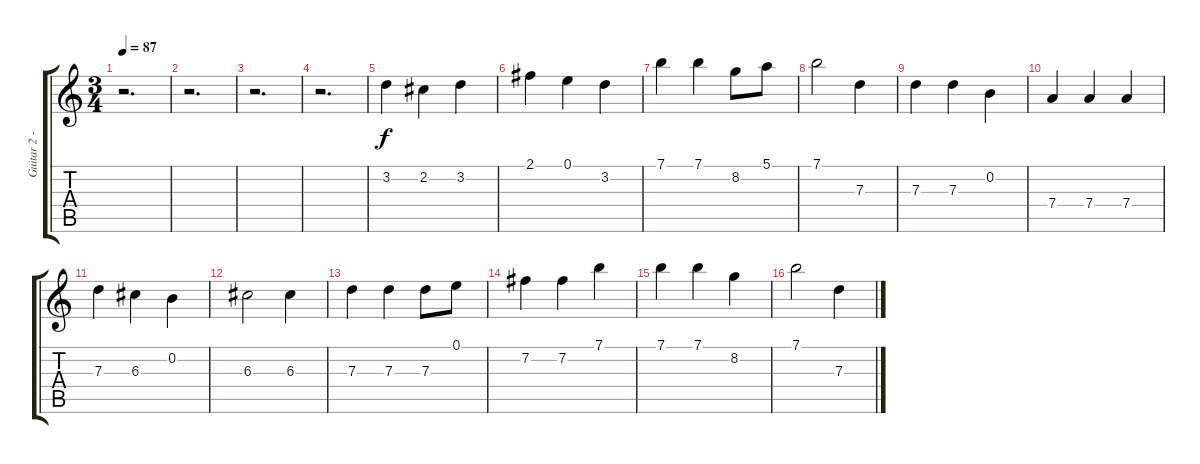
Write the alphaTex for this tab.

\track ("Guitar 2 - Backing" "Guitar 2 -") {instrument distortionguitar}
\staff {score tabs}
\tuning (E4 B3 G3 D3 A2 E2) {hide}
\ts (3 4)
\tempo 87
\clef g2
\ks c
r.2{d dy f instrument distortionguitar} |
r.2{d} |
r.2{d} |
r.2{d} |
3.2.4 2.2.4 3.2.4 |
2.1.4 0.1.4 3.2.4 |
7.1.4 7.1.4 8.2.8 5.1.8 |
7.1.2 7.3.4 |
7.3.4 7.3.4 0.2.4 |
7.4.4 7.4.4 7.4.4 |
7.3.4 6.3.4 0.2.4 |
6.3.2 6.3.4 |
7.3.4 7.3.4 7.3.8 0.1.8 |
7.2.4 7.2.4 7.1.4 |
7.1.4 7.1.4 8.2.4 |
7.1.2 7.3.4
